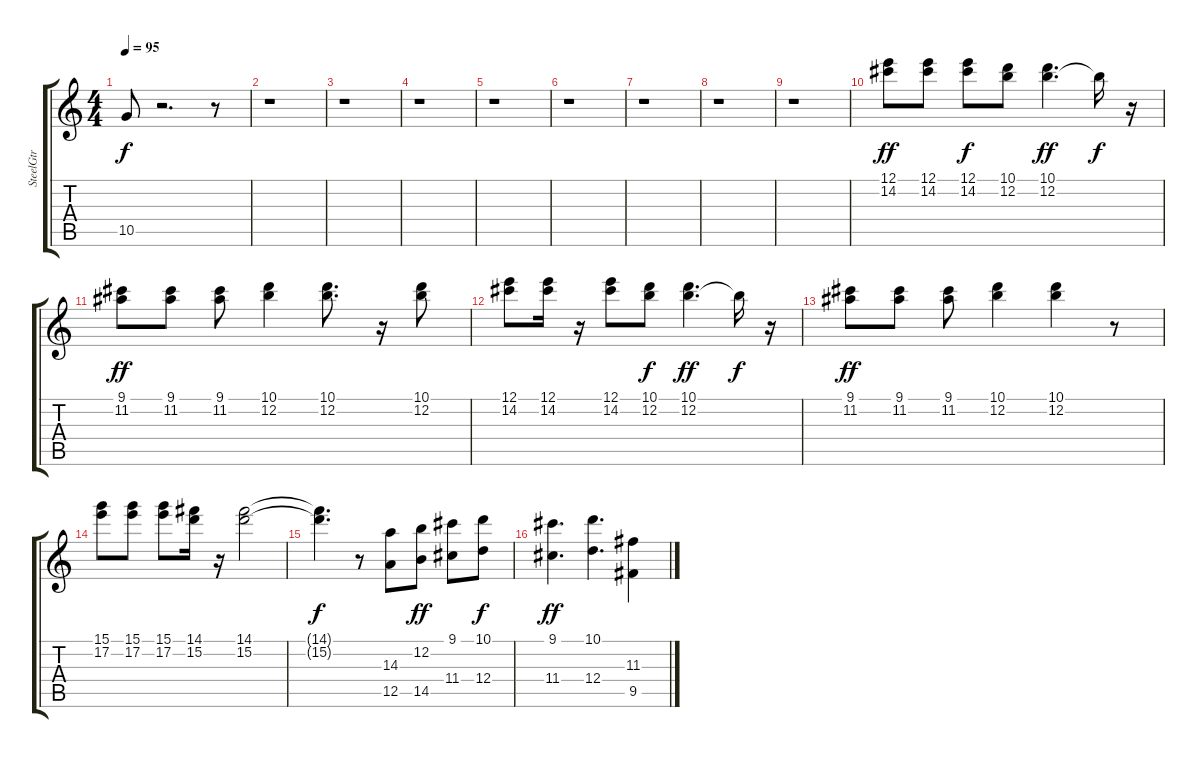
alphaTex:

\track ("SteelGtr" "SteelGtr") {instrument acousticguitarsteel}
\staff {score tabs}
\tuning (E4 B3 G3 D3 A2 E2) {hide}
\ts (4 4)
\tempo 95
\clef g2
\ks c
10.5{t}.8{dy f} r.2{d} r.8 |
r.1 |
r.1 |
r.1 |
r.1 |
r.1 |
r.1 |
r.1 |
r.1 |
(12.1 14.2).8{dy ff} (12.1 14.2).8 (12.1 14.2).8{dy f} (10.1 12.2).8 (10.1 12.2).4{d dy ff} 12.2{t}.16{dy f} r.16 |
(9.1 11.2).8{dy ff} (9.1 11.2).8 (9.1 11.2).8 (10.1 12.2).4 (10.1 12.2).8{d} r.16 (10.1 12.2).8 |
(12.1 14.2).8 (12.1 14.2).16 r.16 (12.1 14.2).8 (10.1 12.2).8{dy f} (10.1 12.2).4{d dy ff} 12.2{t}.16{dy f} r.16 |
(9.1 11.2).8{dy ff} (9.1 11.2).8 (9.1 11.2).8 (10.1 12.2).4 (10.1 12.2).4 r.8 |
(15.1 17.2).8 (15.1 17.2).8 (15.1 17.2).8 (14.1 15.2).16 r.16 (14.1 15.2).2 |
(14.1{t} 15.2{t}).4{d dy f} r.8 (14.3 12.5).8 (12.2 14.5).8{dy ff} (9.1 11.4).8 (10.1 12.4).8{dy f} |
(9.1 11.4).4{d dy ff} (10.1 12.4).4{d} (11.3 9.5).4
